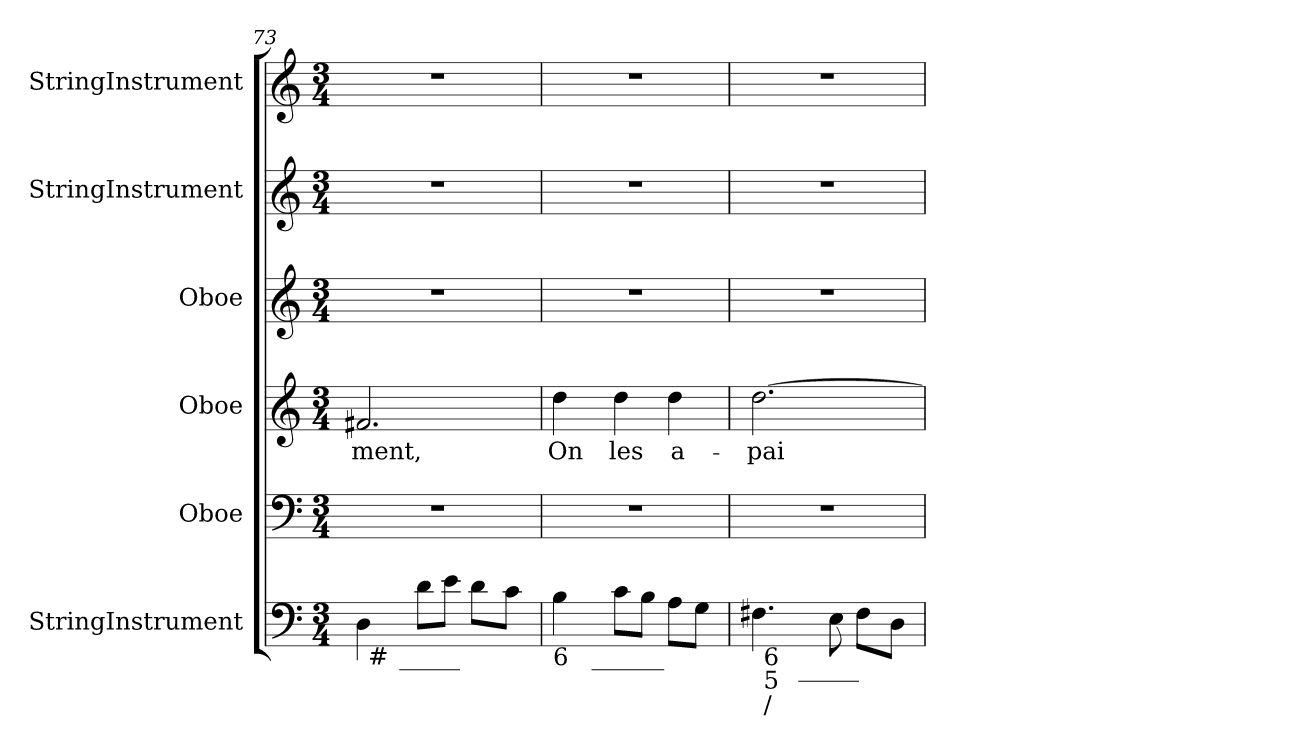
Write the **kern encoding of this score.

**kern	**kern	**kern	**text	**kern	**kern	**kern
*part6	*part5	*part4	*part4	*part3	*part2	*part1
*staff6	*staff5	*staff4	*staff4	*staff3	*staff2	*staff1
*I"StringInstrument	*I"Oboe	*I"Oboe	*	*I"Oboe	*I"StringInstrument	*I"StringInstrument
*I'Str	*I'Ob	*I'Ob	*	*I'Ob	*I'Str	*I'Str
*clefF4	*clefF4	*clefG2	*	*clefG2	*clefG2	*clefG2
*k[]	*k[]	*k[]	*	*k[]	*k[]	*k[]
*C:	*C:	*C:	*	*C:	*C:	*C:
*M3/4	*M3/4	*M3/4	*	*M3/4	*M3/4	*M3/4
=73	=73	=73	=73	=73	=73	=73
*^	*	*	*	*	*	*
*	*^	*	*	*	*	*	*
4D\	32ryy	8.ryy	2.r	2.f#X/	-ment,	2.r	2.r	2.r
!	!LO:TX:b:t=#	!	!	!	!	!	!	!
.	2ryy	.	.	.	.	.	.	.
!	!	!LO:TX:b:t=_____	!	!	!	!	!	!
.	.	2ryy	.	.	.	.	.	.
8d\L	.	.	.	.	.	.	.	.
8e\J	.	.	.	.	.	.	.	.
8d\L	.	.	.	.	.	.	.	.
.	8..ryy	.	.	.	.	.	.	.
8c\J	.	.	.	.	.	.	.	.
.	.	16ryy	.	.	.	.	.	.
!!LO:LB:g=z
=74	=74	=74	=74	=74	=74	=74	=74	=74
!LO:TX:b:t=6	!	!	!	!	!	!	!	!
*	*v	*v	*	*	*	*	*	*
4B\	8ryy	2.r	4dd\	On	2.r	2.r	2.r
.	32ryy	.	.	.	.	.	.
!	!LO:TX:b:t=______	!	!	!	!	!	!
.	2ryy	.	.	.	.	.	.
8c\L	.	.	4dd\	les	.	.	.
8B\J	.	.	.	.	.	.	.
8A\L	.	.	4dd\	a-	.	.	.
8G\J	.	.	.	.	.	.	.
.	16.ryy	.	.	.	.	.	.
=75	=75	=75	=75	=75	=75	=75	=75
*	*^	*	*	*	*	*	*
4.F#X\	32ryy	8..ryy	2.r	[2.dd\	-pai-	2.r	2.r	2.r
!	!LO:TX:b:t=6\n5	!	!	!	!	!	!	!
!	!LO:TX:b:t=/	!	!	!	!	!	!	!
.	2ryy	.	.	.	.	.	.	.
!	!	!LO:TX:b:t=_____	!	!	!	!	!	!
.	.	2ryy	.	.	.	.	.	.
8E\	.	.	.	.	.	.	.	.
8F#\L	.	.	.	.	.	.	.	.
.	8..ryy	.	.	.	.	.	.	.
8D\J	.	.	.	.	.	.	.	.
.	.	32ryy	.	.	.	.	.	.
*v	*v	*v	*	*	*	*	*	*
=	=	=	=	=	=	=
*-	*-	*-	*-	*-	*-	*-
